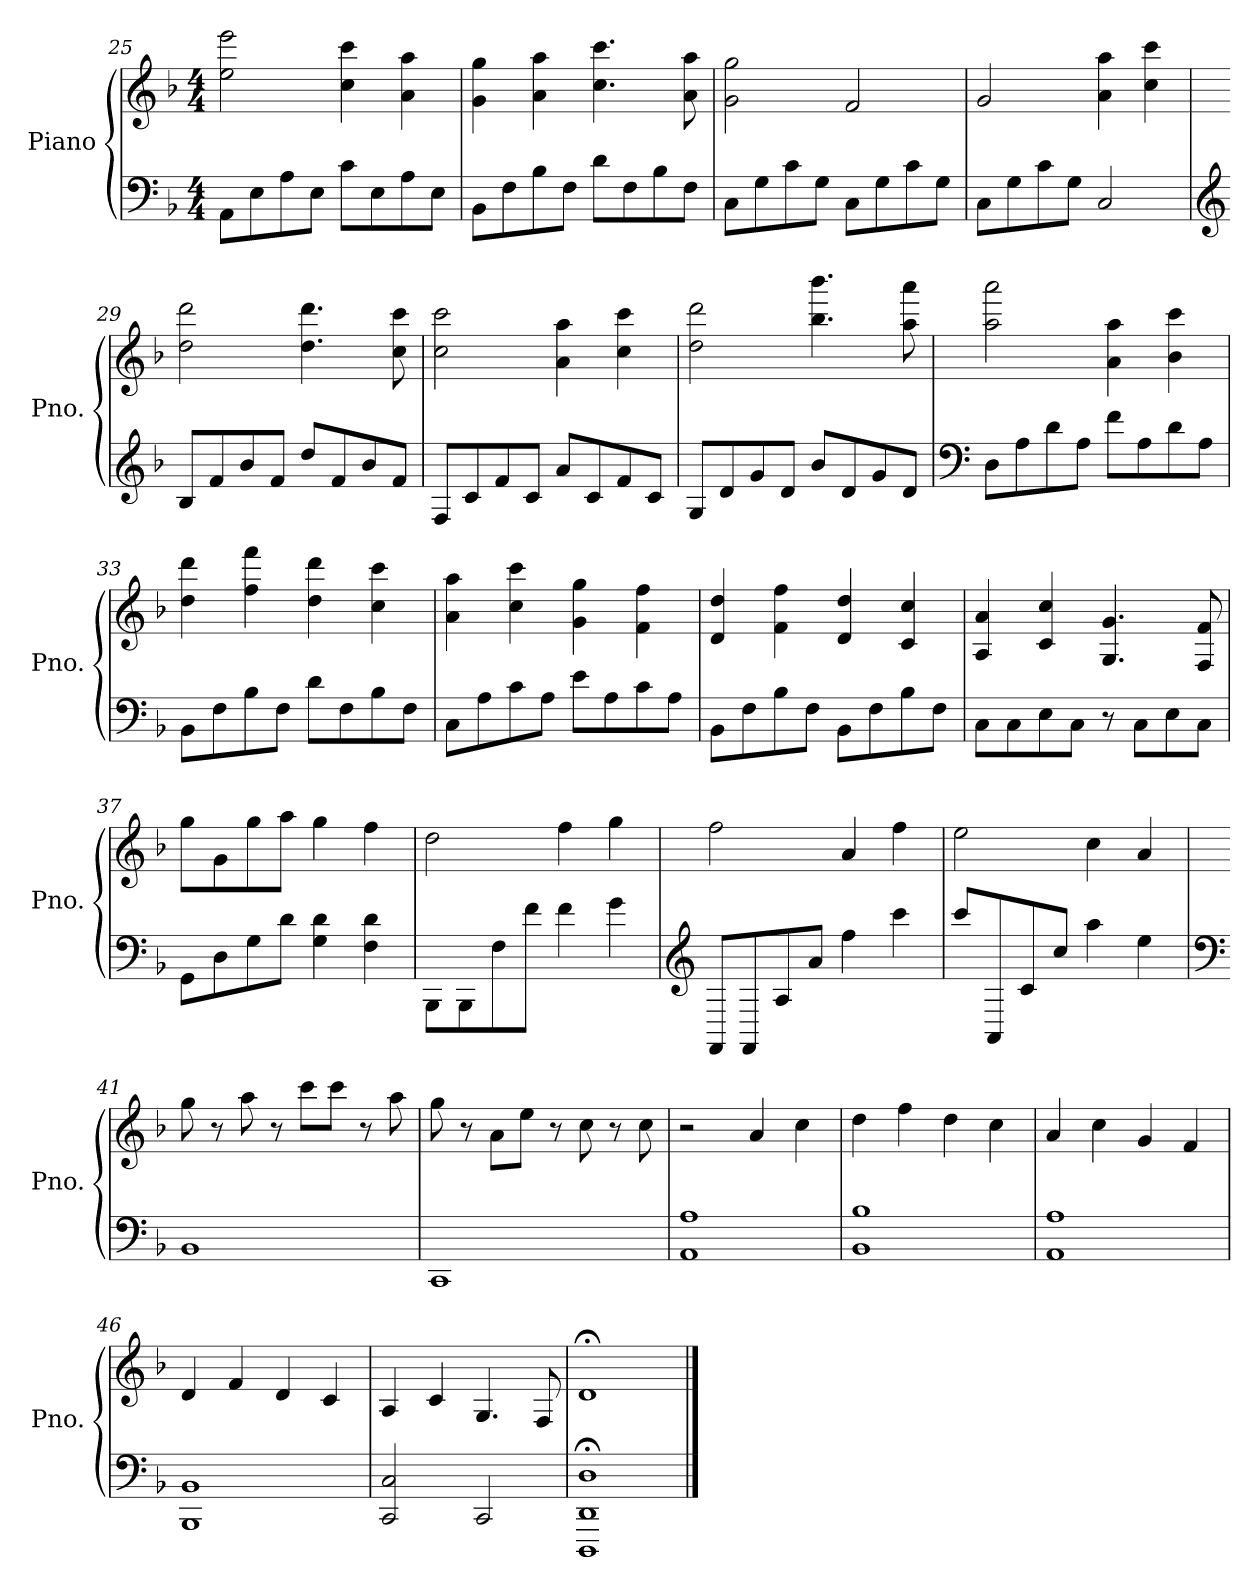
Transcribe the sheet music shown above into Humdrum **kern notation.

**kern	**kern
*part1	*part1
*staff2	*staff1
*I"Piano	*
*I'Pno.	*
!!LO:PB:g=z
*clefF4	*clefG2
*k[b-]	*k[b-]
*M4/4	*M4/4
=25	=25
8AA\L	2ee\ 2eee\
8E\	.
8A\	.
8E\J	.
8c\L	4cc\ 4ccc\
8E\	.
8A\	4a\ 4aa\
8E\J	.
=26	=26
8BB-\L	4g\ 4gg\
8F\	.
8B-\	4a\ 4aa\
8F\J	.
8d\L	4.cc\ 4.ccc\
8F\	.
8B-\	.
8F\J	8a\ 8aa\
=27	=27
8C\L	2g\ 2gg\
8G\	.
8c\	.
8G\J	.
8C\L	2f/
8G\	.
8c\	.
8G\J	.
=28	=28
8C\L	2g/
8G\	.
8c\	.
8G\J	.
2C/	4a\ 4aa\
.	4cc\ 4ccc\
=29	=29
*clefG2	*
8B-/L	2dd\ 2ddd\
8f/	.
8b-/	.
8f/J	.
8dd/L	4.dd\ 4.ddd\
8f/	.
8b-/	.
8f/J	8cc\ 8ccc\
!!LO:LB:g=z
=30	=30
8F/L	2cc\ 2ccc\
8c/	.
8f/	.
8c/J	.
8a/L	4a\ 4aa\
8c/	.
8f/	4cc\ 4ccc\
8c/J	.
=31	=31
8G/L	2dd\ 2ddd\
8d/	.
8g/	.
8d/J	.
8b-/L	4.bb-\ 4.bbb-\
8d/	.
8g/	.
8d/J	8aa\ 8aaa\
=32	=32
*clefF4	*
8D\L	2aa\ 2aaa\
8A\	.
8d\	.
8A\J	.
8f\L	4a\ 4aa\
8A\	.
8d\	4b-\ 4ccc\
8A\J	.
=33	=33
8BB-\L	4dd\ 4ddd\
8F\	.
8B-\	4ff\ 4fff\
8F\J	.
8d\L	4dd\ 4ddd\
8F\	.
8B-\	4cc\ 4ccc\
8F\J	.
=34	=34
8C\L	4a\ 4aa\
8A\	.
8c\	4cc\ 4ccc\
8A\J	.
8e\L	4g\ 4gg\
8A\	.
8c\	4f\ 4ff\
8A\J	.
!!LO:LB:g=z
=35	=35
8BB-\L	4d/ 4dd/
8F\	.
8B-\	4f\ 4ff\
8F\J	.
8BB-\L	4d/ 4dd/
8F\	.
8B-\	4c/ 4cc/
8F\J	.
=36	=36
8C\L	4A/ 4a/
8C\	.
8E\	4c/ 4cc/
8C\J	.
8r	4.G/ 4.g/
8C\L	.
8E\	.
8C\J	8F/ 8f/
=37	=37
8GG\L	8gg\L
8D\	8g\
8G\	8gg\
8d\J	8aa\J
4G\ 4d\	4gg\
4F\ 4d\	4ff\
=38	=38
8BBB-\L	2dd\
8BBB-\	.
8F\	.
8f\J	.
4f\	4ff\
4g\	4gg\
=39	=39
*clefG2	*
8FF/L	2ff\
8FF/	.
8A/	.
8a/J	.
4ff\	4a/
4ccc\	4ff\
!!LO:LB:g=z
=40	=40
8ccc/L	2ee\
8AA/	.
8c/	.
8cc/J	.
4aa\	4cc\
4ee\	4a/
=41	=41
*clefF4	*
1BB-	8gg\
.	8r
.	8aa\
.	8r
.	8ccc\L
.	8ccc\J
.	8r
.	8aa\
=42	=42
1CC	8gg\
.	8r
.	8a\L
.	8ee\J
.	8r
.	8cc\
.	8r
.	8cc\
=43	=43
1AA 1A	2r
.	4a/
.	4cc\
=44	=44
1BB- 1B-	4dd\
.	4ff\
.	4dd\
.	4cc\
=45	=45
1AA 1A	4a/
.	4cc\
.	4g/
.	4f/
=46	=46
1BBB- 1BB-	4d/
.	4f/
.	4d/
.	4c/
!!LO:LB:g=z
=47	=47
2CC/ 2C/	4A/
.	4c/
2CC/	4.G/
.	8F/
=48	=48
1DDD;< 1DD;< 1D;<	1d;<
==	==
*-	*-
